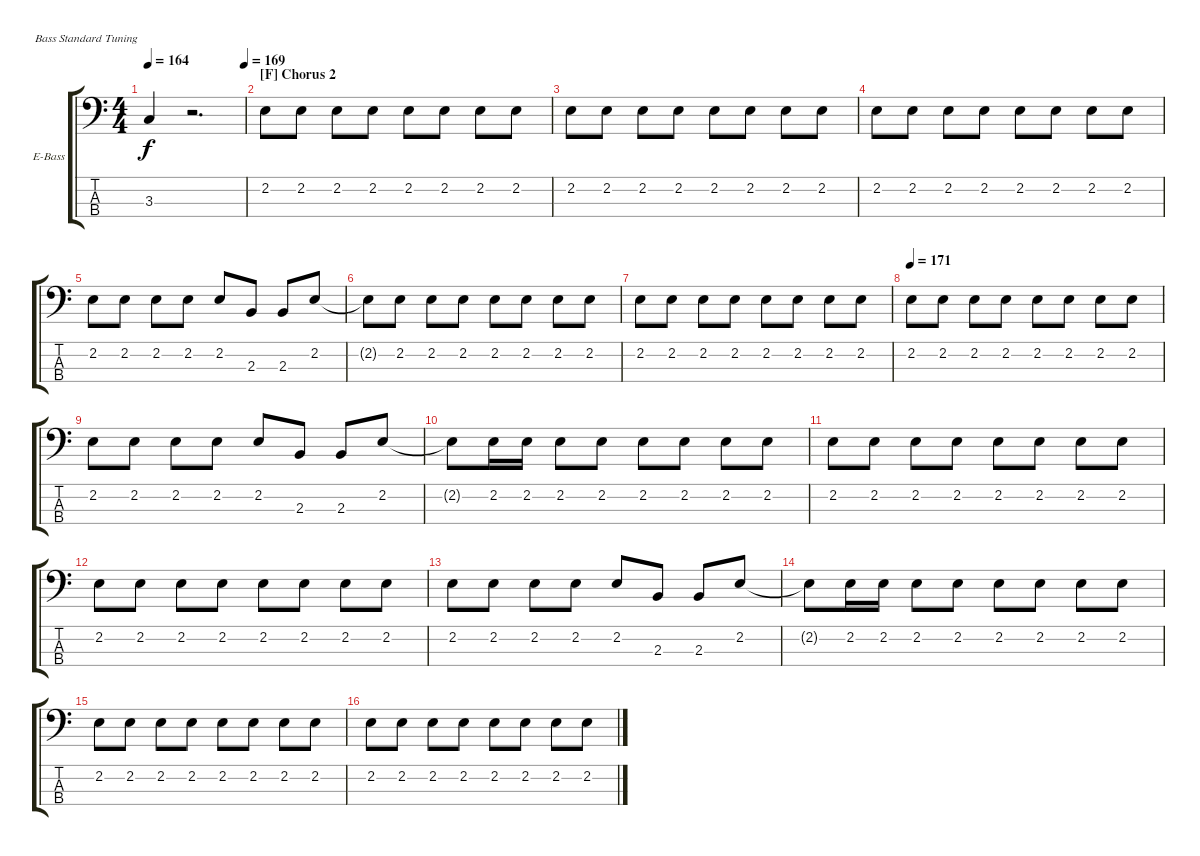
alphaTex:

\bracketExtendMode groupsimilarinstruments
\firstSystemTrackNameOrientation horizontal
\otherSystemsTrackNameOrientation horizontal
\track ("Jimmy Bain" "E-Bass") {instrument electricbasspick}
\staff {score tabs}
\tuning (G2 D2 A1 E1)
\ts (4 4)
\tempo 164
\tempo (169 1)
\clef f4
\ks c
3.3.4{dy f} r.2{d} |
\section ("F" "Chorus 2")
2.2.8 2.2.8 2.2.8 2.2.8 2.2.8 2.2.8 2.2.8 2.2.8 |
2.2.8 2.2.8 2.2.8 2.2.8 2.2.8 2.2.8 2.2.8 2.2.8 |
2.2.8 2.2.8 2.2.8 2.2.8 2.2.8 2.2.8 2.2.8 2.2.8 |
2.2.8 2.2.8 2.2.8 2.2.8 2.2.8 2.3.8 2.3.8 2.2.8 |
2.2{t}.8 2.2.8 2.2.8 2.2.8 2.2.8 2.2.8 2.2.8 2.2.8 |
2.2.8 2.2.8 2.2.8 2.2.8 2.2.8 2.2.8 2.2.8 2.2.8 |
\tempo 171
2.2.8 2.2.8 2.2.8 2.2.8 2.2.8 2.2.8 2.2.8 2.2.8 |
2.2.8 2.2.8 2.2.8 2.2.8 2.2.8 2.3.8 2.3.8 2.2.8 |
2.2{t}.8 2.2.16 2.2.16 2.2.8 2.2.8 2.2.8 2.2.8 2.2.8 2.2.8 |
2.2.8 2.2.8 2.2.8 2.2.8 2.2.8 2.2.8 2.2.8 2.2.8 |
2.2.8 2.2.8 2.2.8 2.2.8 2.2.8 2.2.8 2.2.8 2.2.8 |
2.2.8 2.2.8 2.2.8 2.2.8 2.2.8 2.3.8 2.3.8 2.2.8 |
2.2{t}.8 2.2.16 2.2.16 2.2.8 2.2.8 2.2.8 2.2.8 2.2.8 2.2.8 |
2.2.8 2.2.8 2.2.8 2.2.8 2.2.8 2.2.8 2.2.8 2.2.8 |
2.2.8 2.2.8 2.2.8 2.2.8 2.2.8 2.2.8 2.2.8 2.2.8
